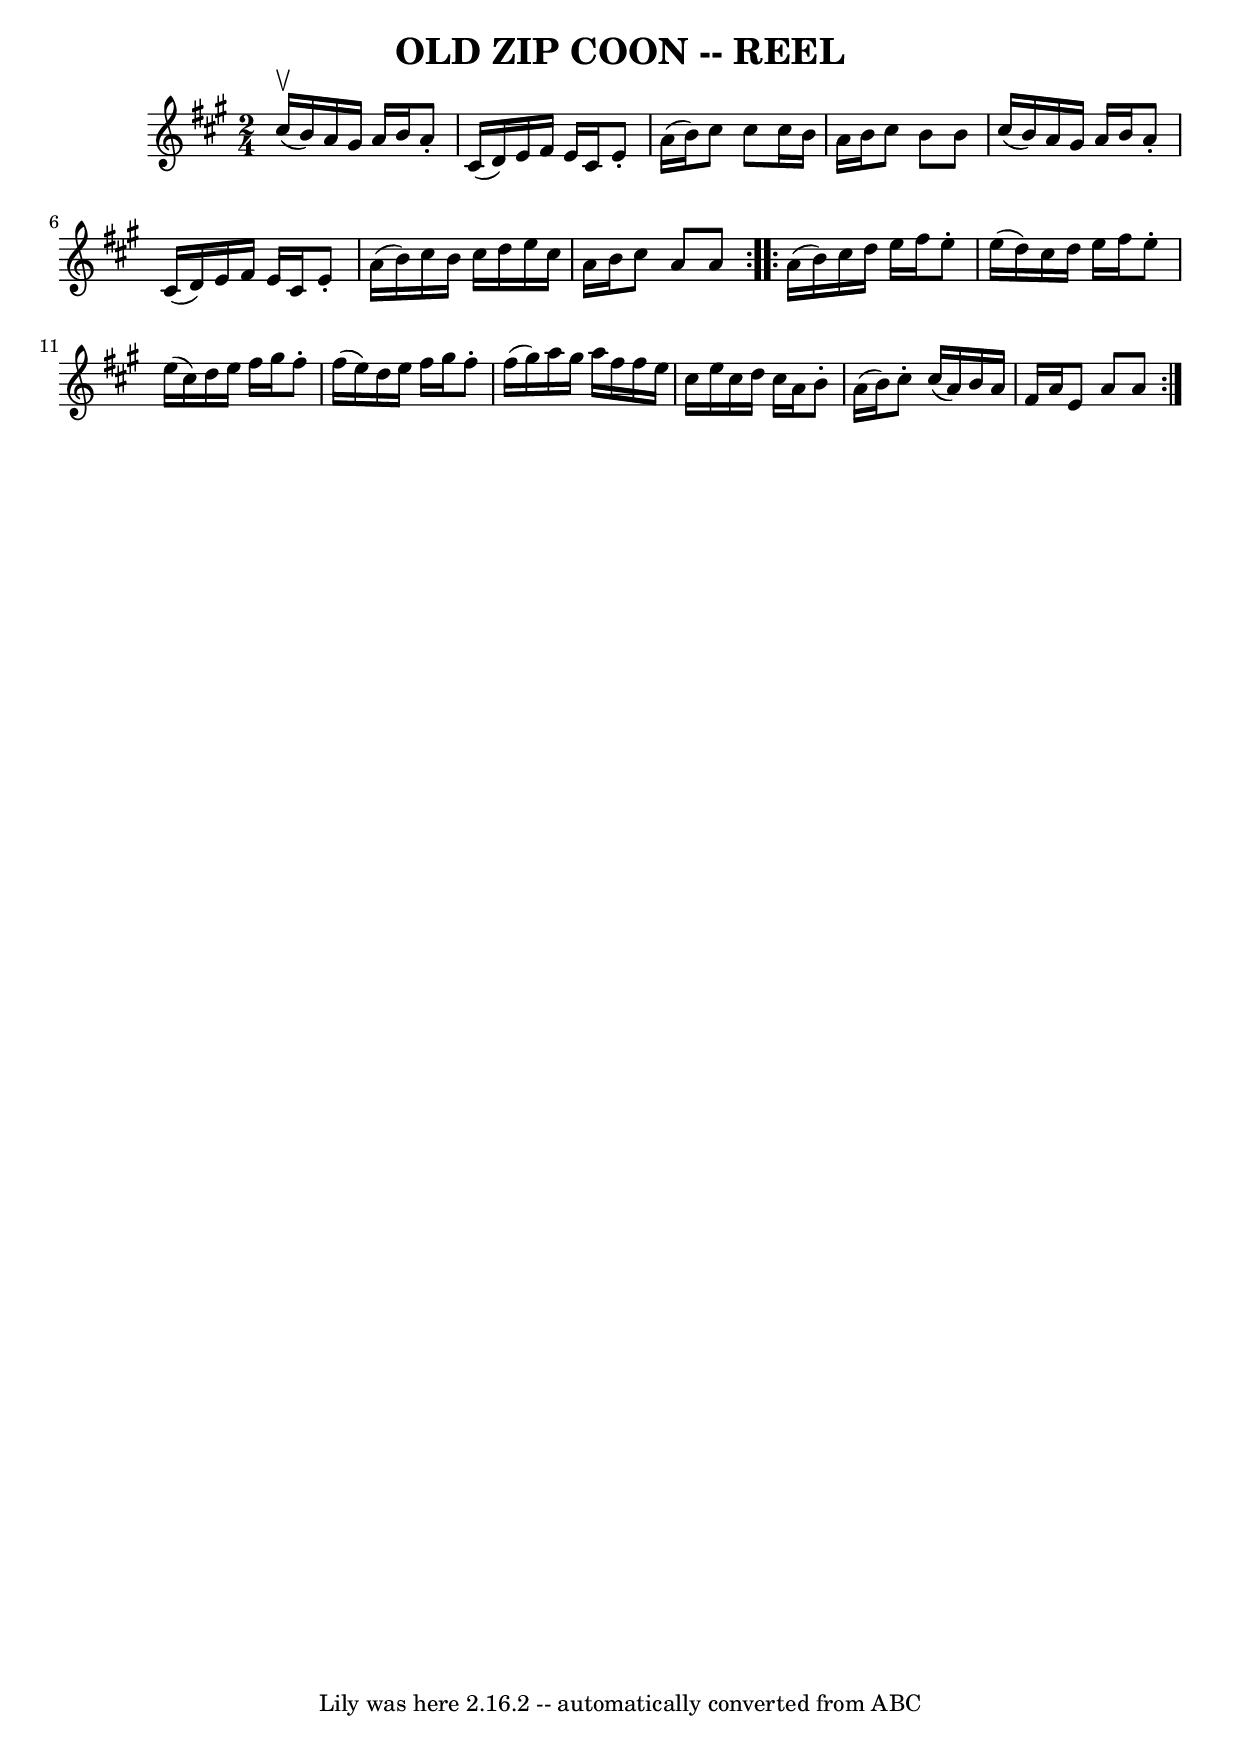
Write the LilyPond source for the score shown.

\version "2.16.2"
\include "Mammoth.ily"
\header {
  %% book = "Ryan's Mammoth Collection of Fiddle Tunes"
 crossRefNumber = "1"
 footnotes = "\\\\OLD ZIP COON. -- First couple down the outside and back  up  the centre,\\\\[second couple down  the centre and back up the outside at: same time.]\\\\First couple down the centre and back up the outside, [second couple down\\\\the outside and back up the centre at: same time.] First and second couples\\\\down the centre together, back.  -- First couple cast off, right and  left\\\\four."
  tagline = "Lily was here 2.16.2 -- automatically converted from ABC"
  title = "OLD ZIP COON -- REEL"

}
voicedefault =  {



  \repeat volta 2 {

    \time 2/4 
    \key a \major cs''16 (^\upbow b'16)    |
 a'16 gs'16 a'16 b'16 a'8-. cs'16 (d'16)    |
 e'16 fs'16 e'16 cs'16 e'8-. a'16 (b'16)    |
 cs''8 cs''8 cs''16 b'16 a'16 b'16     |
 cs''8 b'8 b'8 cs''16 (b'16)    |
 a'16 gs'16 a'16 b'16 a'8-. cs'16 (d'16)    |
 e'16 fs'16 e'16 cs'16 e'8-. a'16 (b'16)    |
 cs''16 b'16 cs''16 d''16 e''16 cs''16 a'16 b'16     |
 cs''8 a'8 a'8    
  }     

  \repeat volta 2 { a'16 (b'16)    |
 cs''16 d''16 e''16 fs''16 e''8-. e''16 (d''16)    |
 cs''16 d''16 e''16 fs''16 e''8-. e''16 (cs''16)    |
 d''16 e''16 fs''16 gs''16 fs''8-. fs''16 (e''16)    |
 d''16 e''16 fs''16 gs''16 fs''8-. fs''16 (gs''16)    |
 a''16 gs''16 a''16 fs''16 fs''16 e''16 cs''16 e''16   |
 cs''16 d''16 cs''16 a'16 b'8-. a'16 (b'16)  |
 cs''8-. cs''16 (a'16) b'16 a'16 fs'16 a'16   |
 e'8 a'8 a'8    
  }   

}

\score{
  <<

    \context Staff="default"
    {
      \voicedefault 
      
    }

  >>
  \layout {
    
  }
  \midi {
  }

}
